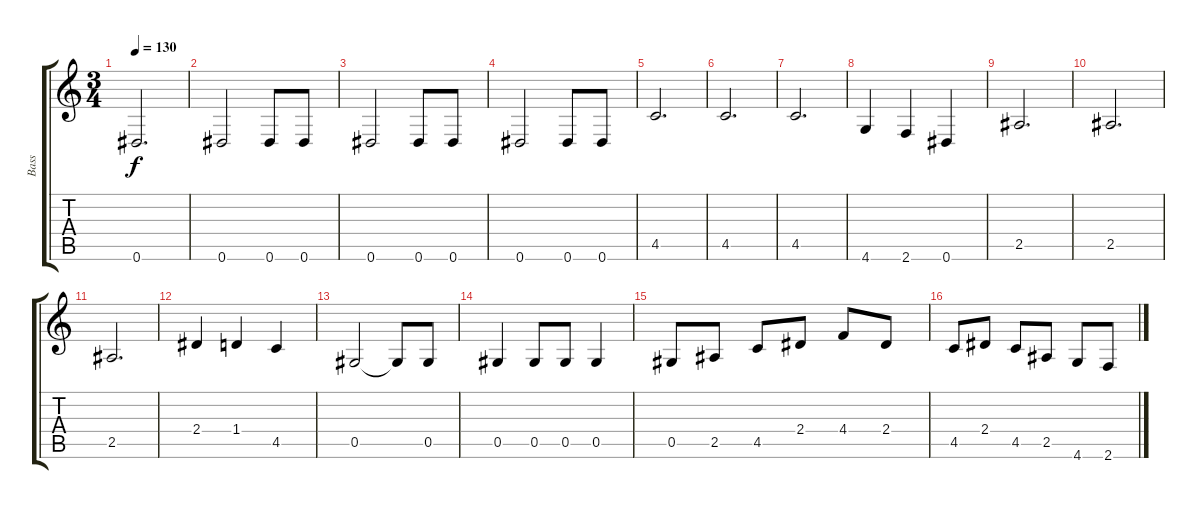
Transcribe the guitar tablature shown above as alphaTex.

\track ("Bass" "Bass") {instrument electricbasspick}
\staff {score tabs}
\tuning (Eb4 Bb3 Gb3 Db3 Ab2 Eb2) {hide}
\ts (3 4)
\tempo 130
\clef g2
\ks c
0.6.2{d dy f} |
0.6.2 0.6.8 0.6.8 |
0.6.2 0.6.8 0.6.8 |
0.6.2 0.6.8 0.6.8 |
4.5.2{d} |
4.5.2{d} |
4.5.2{d} |
4.6.4 2.6.4 0.6.4 |
2.5.2{d} |
2.5.2{d} |
2.5.2{d} |
2.4.4 1.4.4 4.5.4 |
0.5.2 0.5{t}.8 0.5.8 |
0.5.4 0.5.8 0.5.8 0.5.4 |
0.5.8 2.5.8 4.5.8 2.4.8 4.4.8 2.4.8 |
4.5.8 2.4.8 4.5.8 2.5.8 4.6.8 2.6.8
